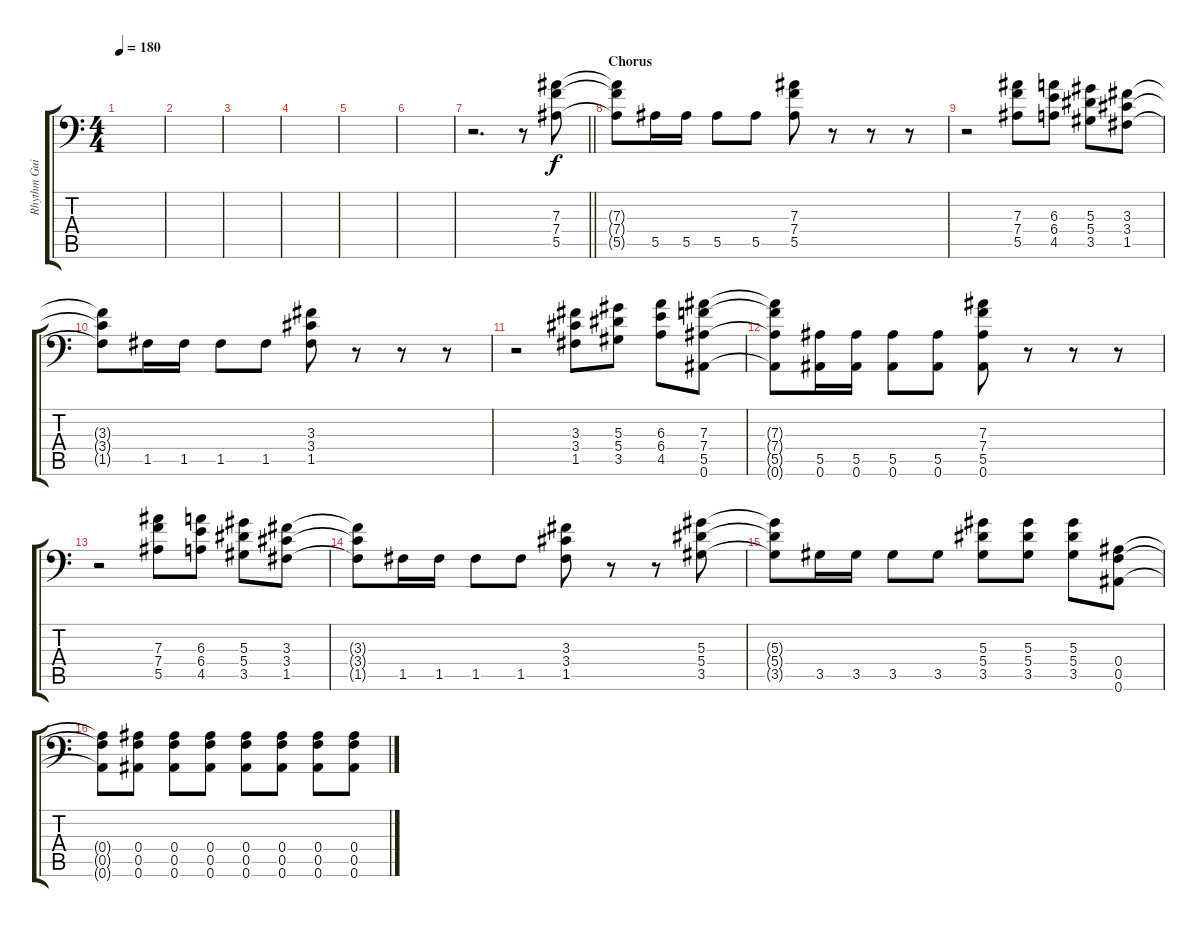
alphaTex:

\track ("Rhythm Guitar 2" "Rhythm Gui") {instrument distortionguitar}
\staff {score tabs}
\tuning (C4 G3 Eb3 Bb2 F2 Bb1) {hide}
\ts (4 4)
\tempo 180
\clef f4
\ks c
|
|
|
|
|
|
\barLineRight lightlight
r.2{d} r.8 (7.3 7.4 5.5).8 |
\section ("" "Chorus")
(7.3{t} 7.4{t} 5.5{t}).8 5.5.16 5.5.16 5.5.8 5.5.8 (7.3 7.4 5.5).8 r.8 r.8 r.8 |
r.2 (7.3 7.4 5.5).8 (6.3 6.4 4.5).8 (5.3 5.4 3.5).8 (3.3 3.4 1.5).8 |
(3.3{t} 3.4{t} 1.5{t}).8 1.5.16 1.5.16 1.5.8 1.5.8 (3.3 3.4 1.5).8 r.8 r.8 r.8 |
r.2 (3.3 3.4 1.5).8 (5.3 5.4 3.5).8 (6.3 6.4 4.5).8 (7.3 7.4 5.5 0.6).8 |
(7.3{t} 7.4{t} 5.5{t} 0.6{t}).8 (5.5 0.6).16 (5.5 0.6).16 (5.5 0.6).8 (5.5 0.6).8 (7.3 7.4 5.5 0.6).8 r.8 r.8 r.8 |
r.2 (7.3 7.4 5.5).8 (6.3 6.4 4.5).8 (5.3 5.4 3.5).8 (3.3 3.4 1.5).8 |
(3.3{t} 3.4{t} 1.5{t}).8 1.5.16 1.5.16 1.5.8 1.5.8 (3.3 3.4 1.5).8 r.8 r.8 (5.3 5.4 3.5).8 |
(5.3{t} 5.4{t} 3.5{t}).8 3.5.16 3.5.16 3.5.8 3.5.8 (5.3 5.4 3.5).8 (5.3 5.4 3.5).8 (5.3 5.4 3.5).8 (0.4 0.5 0.6).8 |
(0.4{t} 0.5{t} 0.6{t}).8 (0.4 0.5 0.6).8 (0.4 0.5 0.6).8 (0.4 0.5 0.6).8 (0.4 0.5 0.6).8 (0.4 0.5 0.6).8 (0.4 0.5 0.6).8 (0.4 0.5 0.6).8
